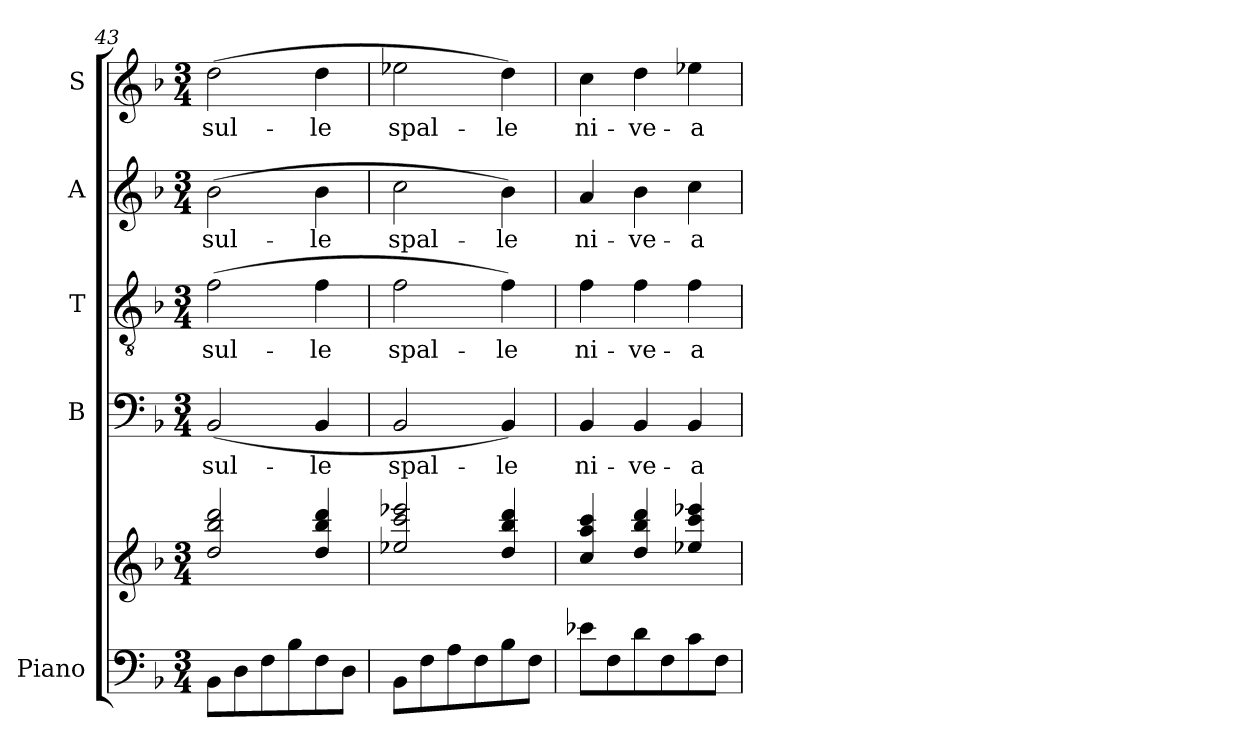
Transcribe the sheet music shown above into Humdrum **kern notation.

**kern	**kern	**kern	**text	**kern	**text	**kern	**text	**kern	**text
*part5	*part5	*part4	*part4	*part3	*part3	*part2	*part2	*part1	*part1
*staff6	*staff5	*staff4	*staff4	*staff3	*staff3	*staff2	*staff2	*staff1	*staff1
*I"Piano	*	*I"B	*	*I"T	*	*I"A	*	*I"S	*
*I'Pno	*	*I'B	*	*I'T	*	*I'A	*	*I'S	*
*clefF4	*clefG2	*clefF4	*	*clefGv2	*	*clefG2	*	*clefG2	*
*k[b-]	*k[b-]	*k[b-]	*	*k[b-]	*	*k[b-]	*	*k[b-]	*
*M3/4	*M3/4	*M3/4	*	*M3/4	*	*M3/4	*	*M3/4	*
=43	=43	=43	=43	=43	=43	=43	=43	=43	=43
8BB-\L	2dd/ 2bb-/ 2ddd/	(2BB-/	sul-	(2f\	sul-	(2b-\	sul-	(2dd\	sul-
8D\	.	.	.	.	.	.	.	.	.
8F\	.	.	.	.	.	.	.	.	.
8B-\	.	.	.	.	.	.	.	.	.
8F\	4dd/ 4bb-/ 4ddd/	4BB-/	-le	4f\	-le	4b-\	-le	4dd\	-le
8D\J	.	.	.	.	.	.	.	.	.
=44	=44	=44	=44	=44	=44	=44	=44	=44	=44
8BB-\L	2ee-X/ 2ccc/ 2eee-X/	2BB-/	spal-	2f\	spal-	2cc\	spal-	2ee-X\	spal-
8F\	.	.	.	.	.	.	.	.	.
8A\	.	.	.	.	.	.	.	.	.
8F\	.	.	.	.	.	.	.	.	.
8B-\	4dd/ 4bb-/ 4ddd/	4BB-/)	-le	4f\)	-le	4b-\)	-le	4dd\)	-le
8F\J	.	.	.	.	.	.	.	.	.
=45	=45	=45	=45	=45	=45	=45	=45	=45	=45
8e-X\L	4cc/ 4aa/ 4ccc/	4BB-/	ni-	4f\	ni-	4a/	ni-	4cc\	ni-
8F\	.	.	.	.	.	.	.	.	.
8d\	4dd/ 4bb-/ 4ddd/	4BB-/	-ve-	4f\	-ve-	4b-\	-ve-	4dd\	-ve-
8F\	.	.	.	.	.	.	.	.	.
8c\	4ee-X/ 4ccc/ 4eee-X/	4BB-/	-a	4f\	-a	4cc\	-a	4ee-X\	-a
8F\J	.	.	.	.	.	.	.	.	.
=	=	=	=	=	=	=	=	=	=
*-	*-	*-	*-	*-	*-	*-	*-	*-	*-
